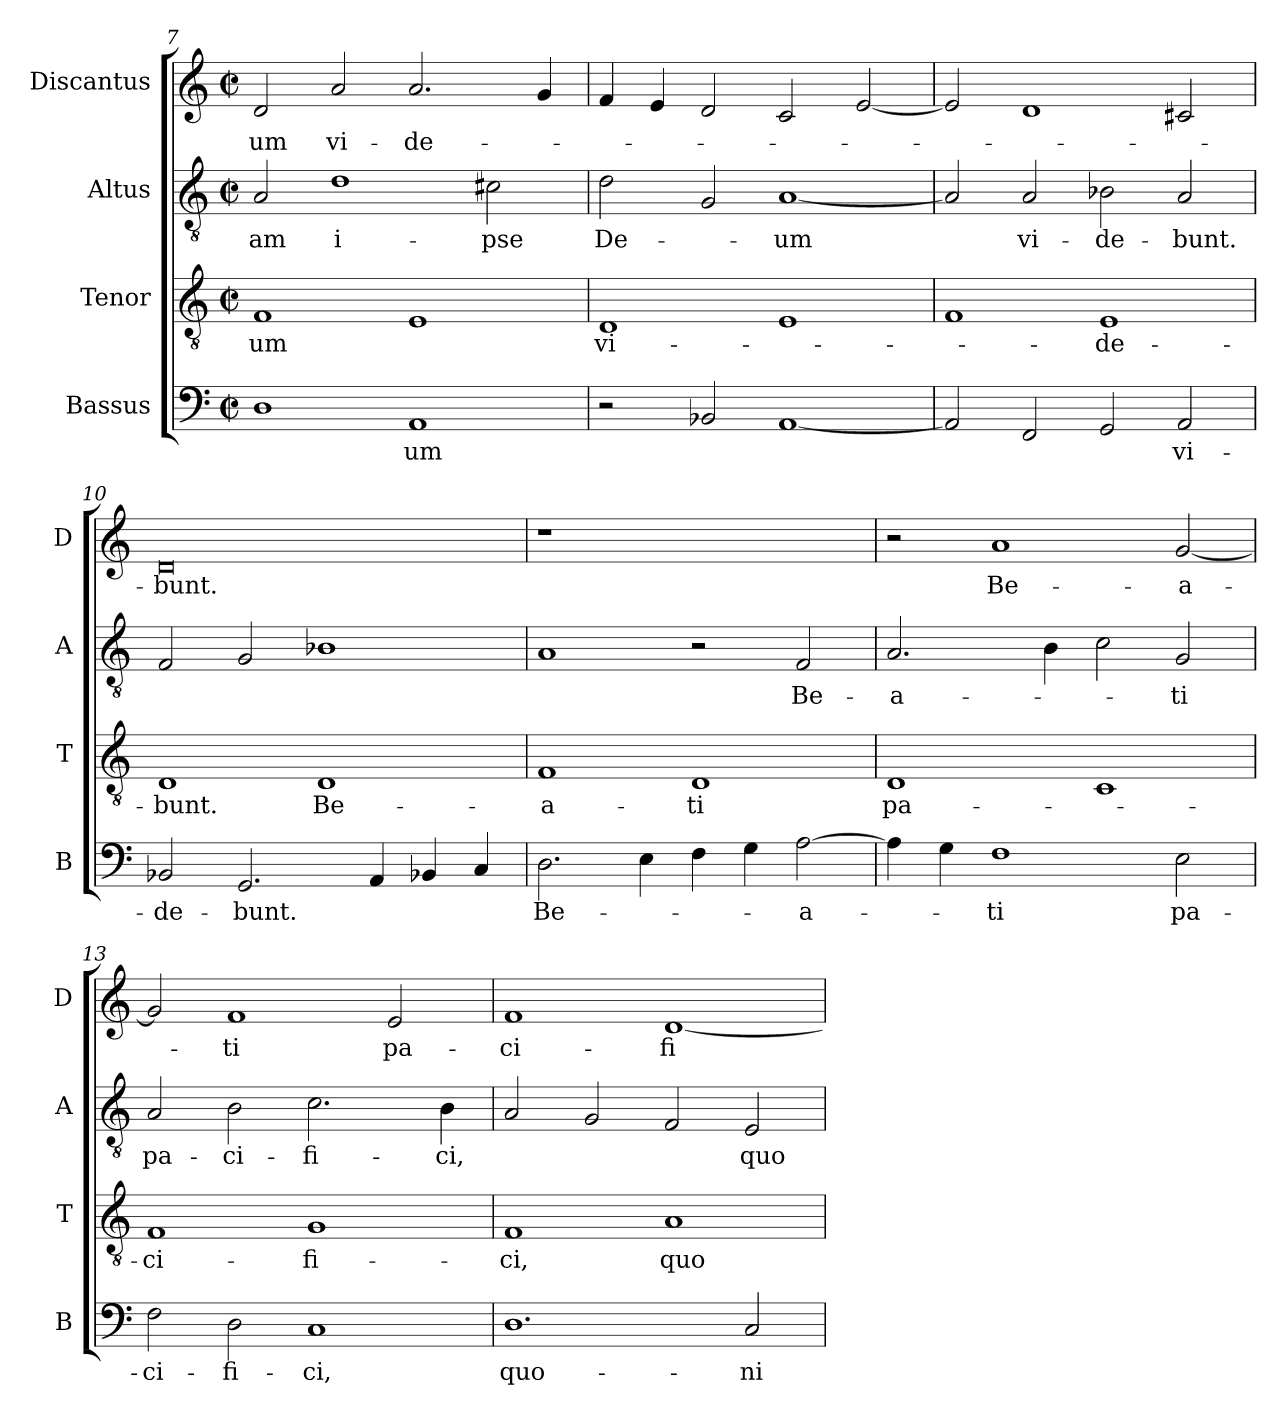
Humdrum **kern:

**kern	**text	**kern	**text	**kern	**text	**kern	**text
*part4	*part4	*part3	*part3	*part2	*part2	*part1	*part1
*staff4	*staff4	*staff3	*staff3	*staff2	*staff2	*staff1	*staff1
*I"Bassus	*	*I"Tenor	*	*I"Altus	*	*I"Discantus	*
*I'B	*	*I'T	*	*I'A	*	*I'D	*
*clefF4	*	*clefGv2	*	*clefGv2	*	*clefG2	*
*k[]	*	*k[]	*	*k[]	*	*k[]	*
*C:	*	*C:	*	*C:	*	*C:	*
*M2/2	*	*M2/2	*	*M2/2	*	*M2/2	*
*met(c|)	*	*met(c|)	*	*met(c|)	*	*met(c|)	*
=7	=7	=7	=7	=7	=7	=7	=7
!	!	!	!LO:LY:b	!	!LO:LY:b	!	!LO:LY:b
1D	.	1F	-um	2A/	-am	2d/	-um
!	!	!	!	!	!LO:LY:b	!	!LO:LY:b
.	.	.	.	1d	i-	2a/	vi-
!	!LO:LY:b	!	!	!	!	!	!LO:LY:b
1AA	-um	1E	.	.	.	2.a/	-de-
!	!	!	!	!	!LO:LY:b	!	!
.	.	.	.	2c#X\	-pse	.	.
.	.	.	.	.	.	4g/	.
=8	=8	=8	=8	=8	=8	=8	=8
!	!	!	!LO:LY:b	!	!LO:LY:b	!	!
2r	.	1D	vi-	2d\	De-	4f/	.
.	.	.	.	.	.	4e/	.
2BB-X/	.	.	.	2G/	.	2d/	.
!	!	!	!	!	!LO:LY:b	!	!
[1AA	.	1E	.	[1A	-um	2c/	.
.	.	.	.	.	.	[2e/	.
=9	=9	=9	=9	=9	=9	=9	=9
2AA/]	.	1F	.	2A/]	.	2e/]	.
!	!	!	!	!	!LO:LY:b	!	!
2FF/	.	.	.	2A/	vi-	1d	.
!	!	!	!LO:LY:b	!	!LO:LY:b	!	!
2GG/	.	1E	-de-	2B-X\	-de-	.	.
!	!LO:LY:b	!	!	!	!LO:LY:b	!	!
2AA/	vi-	.	.	2A/	-bunt.	2c#X/	.
!!LO:PB:g=z
=10	=10	=10	=10	=10	=10	=10	=10
!	!LO:LY:b	!	!LO:LY:b	!	!	!	!LO:LY:b
2BB-X/	-de-	1D	-bunt.	2F/	.	0d	-bunt.
!	!LO:LY:b	!	!	!	!	!	!
2.GG/	-bunt.	.	.	2G/	.	.	.
!	!	!	!LO:LY:b	!	!	!	!
.	.	1D	Be-	1B-X	.	.	.
4AA/	.	.	.	.	.	.	.
4BB-X/	.	.	.	.	.	.	.
4C/	.	.	.	.	.	.	.
=11	=11	=11	=11	=11	=11	=11	=11
!	!LO:LY:b	!	!LO:LY:b	!	!	!	!
2.D\	Be-	1F	-a-	1A	.	1r	.
4E\	.	.	.	.	.	.	.
!	!	!	!LO:LY:b	!	!	!	!
4F\	.	1D	-ti	2r	.	1ryy	.
4G\	.	.	.	.	.	.	.
!	!LO:LY:b	!	!	!	!LO:LY:b	!	!
[2A\	-a-	.	.	2F/	Be-	.	.
=12	=12	=12	=12	=12	=12	=12	=12
!	!	!	!LO:LY:b	!	!LO:LY:b	!	!
4A\]	.	1D	pa-	2.A/	-a-	2r	.
4G\	.	.	.	.	.	.	.
!	!LO:LY:b	!	!	!	!	!	!LO:LY:b
1F	-ti	.	.	.	.	1a	Be-
.	.	.	.	4B\	.	.	.
.	.	1C	.	2c\	.	.	.
!	!LO:LY:b	!	!	!	!LO:LY:b	!	!LO:LY:b
2E\	pa-	.	.	2G/	-ti	[2g/	-a-
=13	=13	=13	=13	=13	=13	=13	=13
!	!LO:LY:b	!	!LO:LY:b	!	!LO:LY:b	!	!
2F\	-ci-	1F	-ci-	2A/	pa-	2g/]	.
!	!LO:LY:b	!	!	!	!LO:LY:b	!	!LO:LY:b
2D\	-fi-	.	.	2B\	-ci-	1f	-ti
!	!LO:LY:b	!	!LO:LY:b	!	!LO:LY:b	!	!
1C	-ci,	1G	-fi-	2.c\	-fi-	.	.
!	!	!	!	!	!	!	!LO:LY:b
.	.	.	.	.	.	2e/	pa-
!	!	!	!	!	!LO:LY:b	!	!
.	.	.	.	4B\	-ci,	.	.
=14	=14	=14	=14	=14	=14	=14	=14
!	!LO:LY:b	!	!LO:LY:b	!	!	!	!LO:LY:b
1.D	quo-	1F	-ci,	2A/	.	1f	-ci-
.	.	.	.	2G/	.	.	.
!	!	!	!LO:LY:b	!	!	!	!LO:LY:b
.	.	1A	quo-	2F/	.	[1d	-fi-
!	!LO:LY:b	!	!	!	!LO:LY:b	!	!
2C/	-ni-	.	.	2E/	quo-	.	.
=	=	=	=	=	=	=	=
*-	*-	*-	*-	*-	*-	*-	*-
